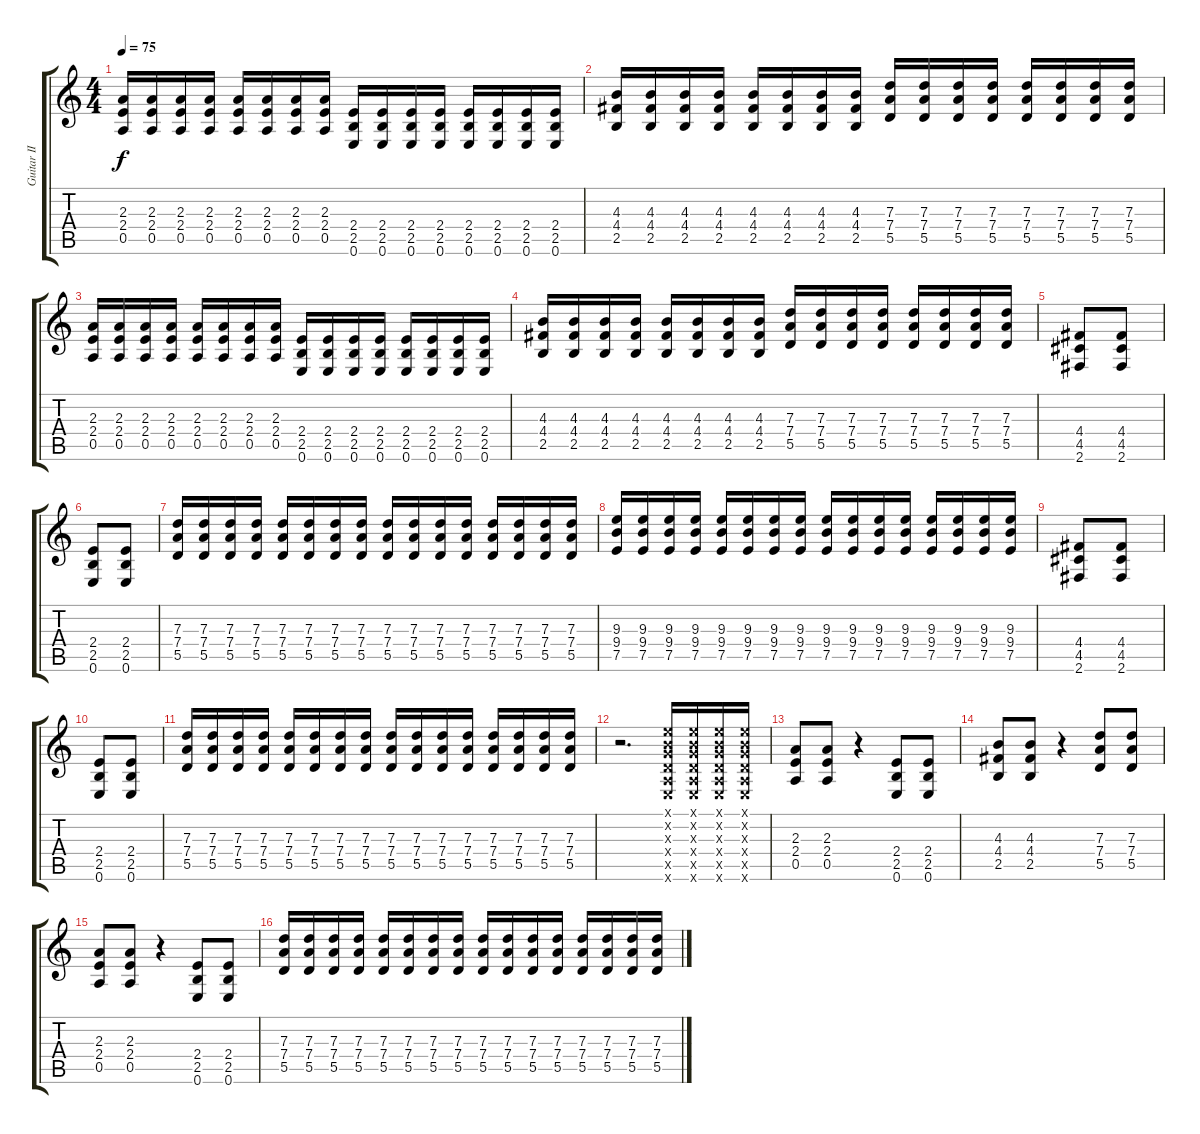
\track ("Guitar II" "Guitar II") {instrument distortionguitar bank 67}
\staff {score tabs}
\tuning (E4 B3 G3 D3 A2 E2) {hide}
\ts (4 4)
\tempo 75
\clef g2
\ks c
(2.3 2.4 0.5).16{dy f} (2.3 2.4 0.5).16 (2.3 2.4 0.5).16 (2.3 2.4 0.5).16 (2.3 2.4 0.5).16 (2.3 2.4 0.5).16 (2.3 2.4 0.5).16 (2.3 2.4 0.5).16 (2.4 2.5 0.6).16 (2.4 2.5 0.6).16 (2.4 2.5 0.6).16 (2.4 2.5 0.6).16 (2.4 2.5 0.6).16 (2.4 2.5 0.6).16 (2.4 2.5 0.6).16 (2.4 2.5 0.6).16 |
(4.3 4.4 2.5).16 (4.3 4.4 2.5).16 (4.3 4.4 2.5).16 (4.3 4.4 2.5).16 (4.3 4.4 2.5).16 (4.3 4.4 2.5).16 (4.3 4.4 2.5).16 (4.3 4.4 2.5).16 (7.3 7.4 5.5).16 (7.3 7.4 5.5).16 (7.3 7.4 5.5).16 (7.3 7.4 5.5).16 (7.3 7.4 5.5).16 (7.3 7.4 5.5).16 (7.3 7.4 5.5).16 (7.3 7.4 5.5).16 |
(2.3 2.4 0.5).16 (2.3 2.4 0.5).16 (2.3 2.4 0.5).16 (2.3 2.4 0.5).16 (2.3 2.4 0.5).16 (2.3 2.4 0.5).16 (2.3 2.4 0.5).16 (2.3 2.4 0.5).16 (2.4 2.5 0.6).16 (2.4 2.5 0.6).16 (2.4 2.5 0.6).16 (2.4 2.5 0.6).16 (2.4 2.5 0.6).16 (2.4 2.5 0.6).16 (2.4 2.5 0.6).16 (2.4 2.5 0.6).16 |
(4.3 4.4 2.5).16 (4.3 4.4 2.5).16 (4.3 4.4 2.5).16 (4.3 4.4 2.5).16 (4.3 4.4 2.5).16 (4.3 4.4 2.5).16 (4.3 4.4 2.5).16 (4.3 4.4 2.5).16 (7.3 7.4 5.5).16 (7.3 7.4 5.5).16 (7.3 7.4 5.5).16 (7.3 7.4 5.5).16 (7.3 7.4 5.5).16 (7.3 7.4 5.5).16 (7.3 7.4 5.5).16 (7.3 7.4 5.5).16 |
(4.4 4.5 2.6).8 (4.4 4.5 2.6).8 |
(2.4 2.5 0.6).8 (2.4 2.5 0.6).8 |
(7.3 7.4 5.5).16 (7.3 7.4 5.5).16 (7.3 7.4 5.5).16 (7.3 7.4 5.5).16 (7.3 7.4 5.5).16 (7.3 7.4 5.5).16 (7.3 7.4 5.5).16 (7.3 7.4 5.5).16 (7.3 7.4 5.5).16 (7.3 7.4 5.5).16 (7.3 7.4 5.5).16 (7.3 7.4 5.5).16 (7.3 7.4 5.5).16 (7.3 7.4 5.5).16 (7.3 7.4 5.5).16 (7.3 7.4 5.5).16 |
(9.3 9.4 7.5).16 (9.3 9.4 7.5).16 (9.3 9.4 7.5).16 (9.3 9.4 7.5).16 (9.3 9.4 7.5).16 (9.3 9.4 7.5).16 (9.3 9.4 7.5).16 (9.3 9.4 7.5).16 (9.3 9.4 7.5).16 (9.3 9.4 7.5).16 (9.3 9.4 7.5).16 (9.3 9.4 7.5).16 (9.3 9.4 7.5).16 (9.3 9.4 7.5).16 (9.3 9.4 7.5).16 (9.3 9.4 7.5).16 |
(4.4 4.5 2.6).8 (4.4 4.5 2.6).8 |
(2.4 2.5 0.6).8 (2.4 2.5 0.6).8 |
(7.3 7.4 5.5).16 (7.3 7.4 5.5).16 (7.3 7.4 5.5).16 (7.3 7.4 5.5).16 (7.3 7.4 5.5).16 (7.3 7.4 5.5).16 (7.3 7.4 5.5).16 (7.3 7.4 5.5).16 (7.3 7.4 5.5).16 (7.3 7.4 5.5).16 (7.3 7.4 5.5).16 (7.3 7.4 5.5).16 (7.3 7.4 5.5).16 (7.3 7.4 5.5).16 (7.3 7.4 5.5).16 (7.3 7.4 5.5).16 |
r.2{d} (0.1{x} 0.2{x} 0.3{x} 0.4{x} 0.5{x} 0.6{x}).16 (0.1{x} 0.2{x} 0.3{x} 0.4{x} 0.5{x} 0.6{x}).16 (0.1{x} 0.2{x} 0.3{x} 0.4{x} 0.5{x} 0.6{x}).16 (0.1{x} 0.2{x} 0.3{x} 0.4{x} 0.5{x} 0.6{x}).16 |
(2.3 2.4 0.5).8 (2.3 2.4 0.5).8 r.4 (2.4 2.5 0.6).8 (2.4 2.5 0.6).8 |
(4.3 4.4 2.5).8 (4.3 4.4 2.5).8 r.4 (7.3 7.4 5.5).8 (7.3 7.4 5.5).8 |
(2.3 2.4 0.5).8 (2.3 2.4 0.5).8 r.4 (2.4 2.5 0.6).8 (2.4 2.5 0.6).8 |
(7.3 7.4 5.5).16 (7.3 7.4 5.5).16 (7.3 7.4 5.5).16 (7.3 7.4 5.5).16 (7.3 7.4 5.5).16 (7.3 7.4 5.5).16 (7.3 7.4 5.5).16 (7.3 7.4 5.5).16 (7.3 7.4 5.5).16 (7.3 7.4 5.5).16 (7.3 7.4 5.5).16 (7.3 7.4 5.5).16 (7.3 7.4 5.5).16 (7.3 7.4 5.5).16 (7.3 7.4 5.5).16 (7.3 7.4 5.5).16
